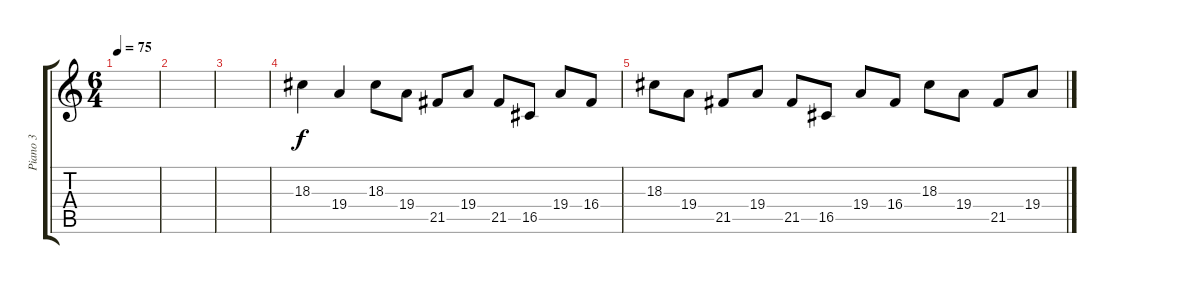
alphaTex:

\track ("Piano 3" "Piano 3") {instrument acousticgrandpiano}
\staff {score tabs}
\tuning (E4 B3 G3 D3 A2 E2) {hide}
\ts (6 4)
\tempo 75
\clef g2
\ks c
|
|
|
18.3.4 19.4.4 18.3.8 19.4.8 21.5.8 19.4.8 21.5.8 16.5.8 19.4.8 16.4.8 |
18.3.8 19.4.8 21.5.8 19.4.8 21.5.8 16.5.8 19.4.8 16.4.8 18.3.8 19.4.8 21.5.8 19.4.8
